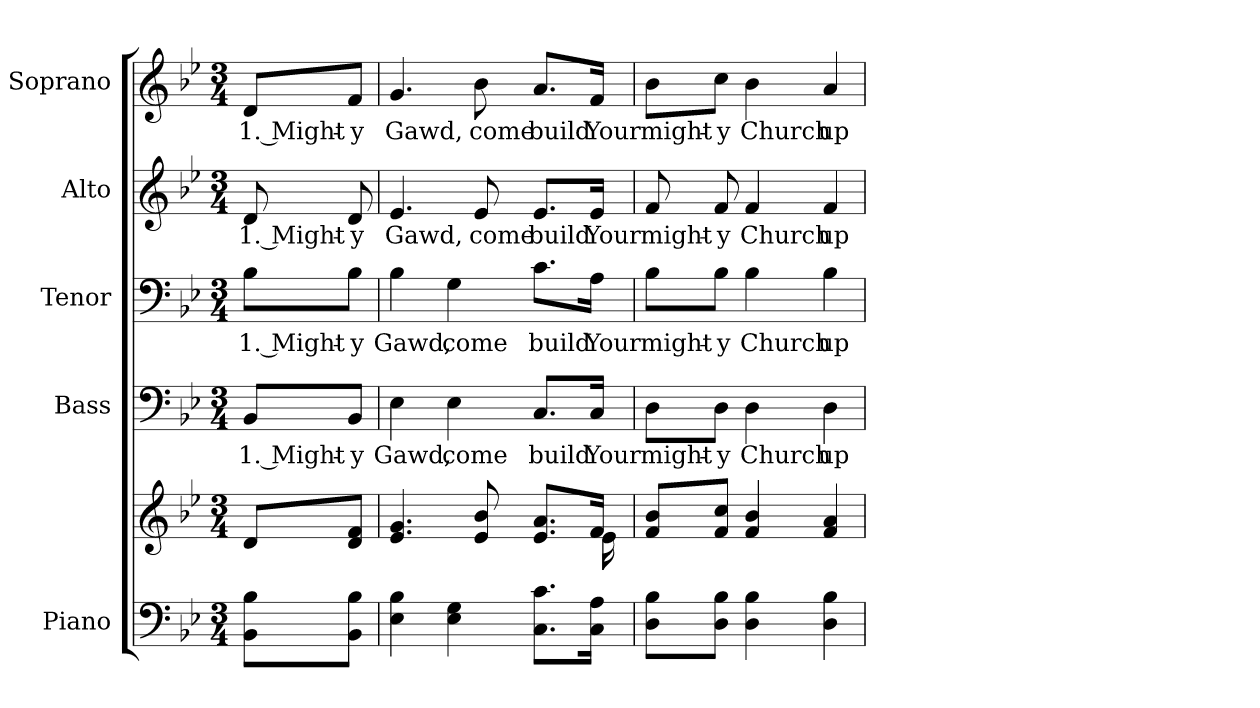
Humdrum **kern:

**kern	**kern	**kern	**text	**kern	**text	**kern	**text	**kern	**text
*part5	*part5	*part4	*part4	*part3	*part3	*part2	*part2	*part1	*part1
*staff6	*staff5	*staff4	*staff4	*staff3	*staff3	*staff2	*staff2	*staff1	*staff1
*I"Piano	*	*I"Bass	*	*I"Tenor	*	*I"Alto	*	*I"Soprano	*
*I'Pno.	*	*I'B.	*	*I'T.	*	*I'A.	*	*I'S.	*
!!LO:PB:g=z
*clefF4	*clefG2	*clefF4	*	*clefF4	*	*clefG2	*	*clefG2	*
*k[b-e-]	*k[b-e-]	*k[b-e-]	*	*k[b-e-]	*	*k[b-e-]	*	*k[b-e-]	*
*B-:	*B-:	*B-:	*	*B-:	*	*B-:	*	*B-:	*
*M3/4	*M3/4	*M3/4	*	*M3/4	*	*M3/4	*	*M3/4	*
*MM95	*MM95	*MM95	*	*MM95	*	*MM95	*	*MM95	*
=1	=1	=1	=1	=1	=1	=1	=1	=1	=1
!	!	!	!LO:LY:b:color=#000000	!	!	!	!	!	!
!	!	!	!	!	!LO:LY:b:color=#000000	!	!	!	!
!	!	!	!	!	!	!	!LO:LY:b:color=#000000	!	!
!	!	!	!	!	!	!	!	!	!LO:LY:b:color=#000000
8BB-i\ 8B-i\L	8di/L	8BB-i/L	1. Might-	8B-i\L	1. Might-	8di/	1. Might-	8di/L	1. Might-
!	!	!	!LO:LY:b:color=#000000	!	!	!	!	!	!
!	!	!	!	!	!LO:LY:b:color=#000000	!	!	!	!
!	!	!	!	!	!	!	!LO:LY:b:color=#000000	!	!
!	!	!	!	!	!	!	!	!	!LO:LY:b:color=#000000
8BB-i\ 8B-i\J	8di/ 8fi/J	8BB-i/J	-y	8B-i\J	-y	8di/	-y	8fi/J	-y
=2	=2	=2	=2	=2	=2	=2	=2	=2	=2
*	*^	*	*	*	*	*	*	*	*
!	!	!	!	!LO:LY:b:color=#000000	!	!	!	!	!	!
!	!	!	!	!	!	!LO:LY:b:color=#000000	!	!	!	!
!	!	!	!	!	!	!	!	!LO:LY:b:color=#000000	!	!
!	!	!	!	!	!	!	!	!	!	!LO:LY:b:color=#000000
4E-i\ 4B-i	4.e-i/ 4.gi	2ryy	4E-i\	Gawd,	4B-i\	Gawd,	4.e-i/	Gawd,	4.gi/	Gawd,
!	!	!	!	!LO:LY:b:color=#000000	!	!	!	!	!	!
!	!	!	!	!	!	!LO:LY:b:color=#000000	!	!	!	!
4E-i\ 4Gi	.	.	4E-i\	come	4Gi\	come	.	.	.	.
!	!	!	!	!	!	!	!	!LO:LY:b:color=#000000	!	!
!	!	!	!	!	!	!	!	!	!	!LO:LY:b:color=#000000
.	8e-i/ 8b-i	.	.	.	.	.	8e-i/	come	8b-i\	come
!	!	!	!	!LO:LY:b:color=#000000	!	!	!	!	!	!
!	!	!	!	!	!	!LO:LY:b:color=#000000	!	!	!	!
!	!	!	!	!	!	!	!	!LO:LY:b:color=#000000	!	!
!	!	!	!	!	!	!	!	!	!	!LO:LY:b:color=#000000
8.Ci\ 8.ci\L	8.e-i/ 8.ai/L	8ryy	8.Ci/L	build	8.ci\L	build	8.e-i/L	build	8.ai/L	build
.	.	16ryy	.	.	.	.	.	.	.	.
!	!	!	!	!LO:LY:b:color=#000000	!	!	!	!	!	!
!	!	!	!	!	!	!LO:LY:b:color=#000000	!	!	!	!
!	!	!	!	!	!	!	!	!LO:LY:b:color=#000000	!	!
!	!	!	!	!	!	!	!	!	!	!LO:LY:b:color=#000000
16Ci\ 16Ai\Jk	16fi/Jk	16e-i\	16Ci/Jk	Your	16Ai\Jk	Your	16e-i/Jk	Your	16fi/Jk	Your
*	*v	*v	*	*	*	*	*	*	*	*
!!LO:PB:g=z
=3	=3	=3	=3	=3	=3	=3	=3	=3	=3
*	*^	*	*	*	*	*	*	*	*
!	!	!	!	!LO:LY:b:color=#000000	!	!	!	!	!	!
*	*v	*v	*	*	*	*	*	*	*	*
*	*^	*	*	*	*	*	*	*	*
!	!	!	!	!	!	!LO:LY:b:color=#000000	!	!	!	!
*	*v	*v	*	*	*	*	*	*	*	*
*	*^	*	*	*	*	*	*	*	*
!	!	!	!	!	!	!	!	!LO:LY:b:color=#000000	!	!
*	*v	*v	*	*	*	*	*	*	*	*
*	*^	*	*	*	*	*	*	*	*
!	!	!	!	!	!	!	!	!	!	!LO:LY:b:color=#000000
*	*v	*v	*	*	*	*	*	*	*	*
8Di\ 8B-i\L	8fi/ 8b-i/L	8Di\L	might-	8B-i\L	might-	8fi/	might-	8b-i\L	might-
!	!	!	!LO:LY:b:color=#000000	!	!	!	!	!	!
!	!	!	!	!	!LO:LY:b:color=#000000	!	!	!	!
!	!	!	!	!	!	!	!LO:LY:b:color=#000000	!	!
!	!	!	!	!	!	!	!	!	!LO:LY:b:color=#000000
8Di\ 8B-i\J	8fi/ 8cci/J	8Di\J	-y	8B-i\J	-y	8fi/	-y	8cci\J	-y
!	!	!	!LO:LY:b:color=#000000	!	!	!	!	!	!
!	!	!	!	!	!LO:LY:b:color=#000000	!	!	!	!
!	!	!	!	!	!	!	!LO:LY:b:color=#000000	!	!
!	!	!	!	!	!	!	!	!	!LO:LY:b:color=#000000
4Di\ 4B-i	4fi/ 4b-i	4Di\	Church	4B-i\	Church	4fi/	Church	4b-i\	Church
!	!	!	!LO:LY:b:color=#000000	!	!	!	!	!	!
!	!	!	!	!	!LO:LY:b:color=#000000	!	!	!	!
!	!	!	!	!	!	!	!LO:LY:b:color=#000000	!	!
!	!	!	!	!	!	!	!	!	!LO:LY:b:color=#000000
4Di\ 4B-i	4fi/ 4ai	4Di\	up-	4B-i\	up-	4fi/	up-	4ai/	up-
=	=	=	=	=	=	=	=	=	=
*-	*-	*-	*-	*-	*-	*-	*-	*-	*-
